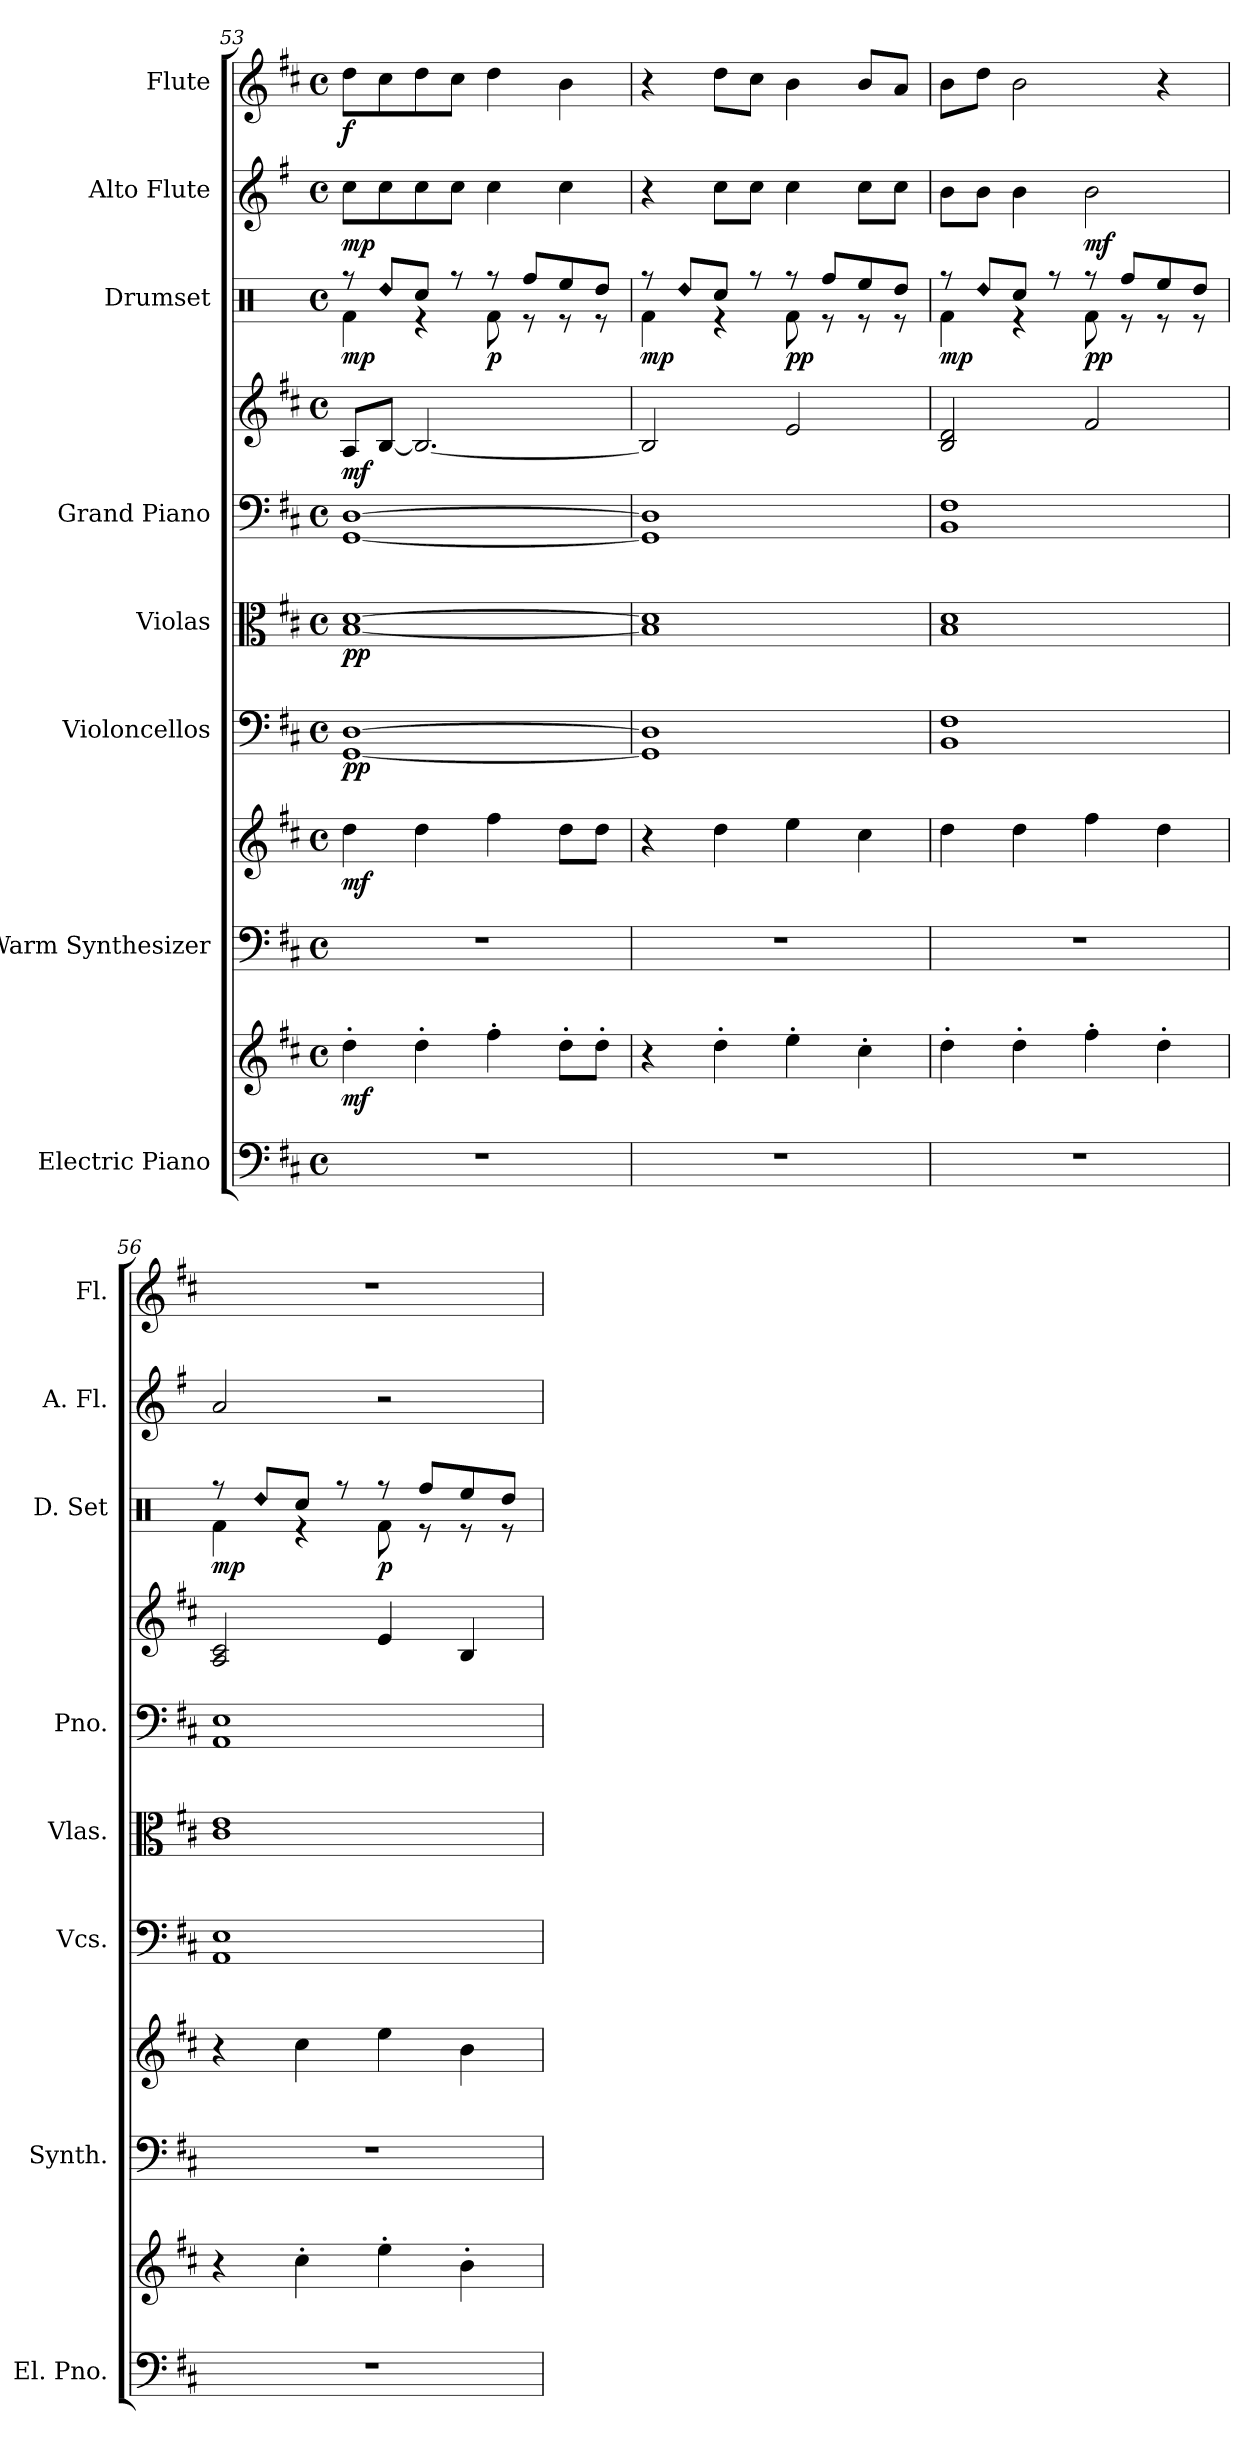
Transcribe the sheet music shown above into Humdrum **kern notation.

**kern	**kern	**dynam	**kern	**kern	**dynam	**kern	**dynam	**kern	**dynam	**kern	**kern	**dynam	**kern	**dynam	**kern	**dynam	**kern	**dynam
*part8	*part8	*part8	*part7	*part7	*part7	*part6	*part6	*part5	*part5	*part4	*part4	*part4	*part3	*part3	*part2	*part2	*part1	*part1
*staff11	*staff10	*staff10/11	*staff9	*staff8	*staff8/9	*staff7	*staff7	*staff6	*staff6	*staff5	*staff4	*staff4/5	*staff3	*staff3	*staff2	*staff2	*staff1	*staff1
*I"Electric Piano	*	*	*I"Warm Synthesizer	*	*	*I"Violoncellos	*	*I"Violas	*	*I"Grand Piano	*	*	*I"Drumset	*	*I"Alto Flute	*	*I"Flute	*
*I'El. Pno.	*	*	*I'Synth.	*	*	*I'Vcs.	*	*I'Vlas.	*	*I'Pno.	*	*	*I'D. Set	*	*I'A. Fl.	*	*I'Fl.	*
*clefF4	*clefG2	*	*clefF4	*clefG2	*	*clefF4	*	*clefC3	*	*clefF4	*clefG2	*	*clefX	*	*clefG2	*	*clefG2	*
*	*	*	*	*	*	*	*	*	*	*	*	*	*	*	*ITrd3c5	*	*	*
*k[f#c#]	*k[f#c#]	*	*k[f#c#]	*k[f#c#]	*	*k[f#c#]	*	*k[f#c#]	*	*k[f#c#]	*k[f#c#]	*	*k[]	*	*k[f#c#]	*	*k[f#c#]	*
*M4/4	*M4/4	*	*M4/4	*M4/4	*	*M4/4	*	*M4/4	*	*M4/4	*M4/4	*	*M4/4	*	*M4/4	*	*M4/4	*
*met(c)	*met(c)	*	*met(c)	*met(c)	*	*met(c)	*	*met(c)	*	*met(c)	*met(c)	*	*met(c)	*	*met(c)	*	*met(c)	*
=53	=53	=53	=53	=53	=53	=53	=53	=53	=53	=53	=53	=53	=53	=53	=53	=53	=53	=53
*	*	*	*	*	*	*	*	*	*	*	*	*	*^	*	*	*	*	*
!	!	!LO:DY:b	!	!	!LO:DY:b	!	!LO:DY:b	!	!LO:DY:b	!	!	!LO:DY:b	!	!	!LO:DY:b	!	!LO:DY:b	!	!LO:DY:b
1r	4dd'\	mf	1r	4dd\	mf	[1GG [1D	pp	[1B [1d	pp	[1GG [1D	8A/L	mf	8r	4Rf\	mp	8g\L	mp	8dd\L	f
!	!	!	!	!	!	!	!	!	!	!	!	!	!LO:N:head=diamond	!	!	!	!	!	!
.	.	.	.	.	.	.	.	.	.	.	[8B/J	.	8Rdd/L	.	.	8g\	.	8cc#\	.
.	4dd'\	.	.	4dd\	.	.	.	.	.	.	2.B/_	.	8Rcc/J	4r	.	8g\	.	8dd\	.
.	.	.	.	.	.	.	.	.	.	.	.	.	8r	.	.	8g\J	.	8cc#\J	.
!	!	!	!	!	!	!	!	!	!	!	!	!	!	!	!LO:DY:b	!	!	!	!
.	4ff#'\	.	.	4ff#\	.	.	.	.	.	.	.	.	8r	8Rf\	p	4g\	.	4dd\	.
.	.	.	.	.	.	.	.	.	.	.	.	.	8Rff/L	8r	.	.	.	.	.
.	8dd'\L	.	.	8dd\L	.	.	.	.	.	.	.	.	8Ree/	8r	.	4g\	.	4b\	.
.	8dd'\J	.	.	8dd\J	.	.	.	.	.	.	.	.	8Rdd/J	8r	.	.	.	.	.
=54	=54	=54	=54	=54	=54	=54	=54	=54	=54	=54	=54	=54	=54	=54	=54	=54	=54	=54	=54
!	!	!	!	!	!	!	!	!	!	!	!	!	!	!	!LO:DY:b	!	!	!	!
1r	4r	.	1r	4r	.	1GG] 1D]	.	1B] 1d]	.	1GG] 1D]	2B/]	.	8r	4Rf\	mp	4r	.	4r	.
!	!	!	!	!	!	!	!	!	!	!	!	!	!LO:N:head=diamond	!	!	!	!	!	!
.	.	.	.	.	.	.	.	.	.	.	.	.	8Rdd/L	.	.	.	.	.	.
.	4dd'\	.	.	4dd\	.	.	.	.	.	.	.	.	8Rcc/J	4r	.	8g\L	.	8dd\L	.
.	.	.	.	.	.	.	.	.	.	.	.	.	8r	.	.	8g\J	.	8cc#\J	.
!	!	!	!	!	!	!	!	!	!	!	!	!	!	!	!LO:DY:b	!	!	!	!
!	!	!	!	!	!	!	!	!	!	!	!	!	!	!	!LO:DY:n=1:b	!	!	!	!
.	4ee'\	.	.	4ee\	.	.	.	.	.	.	2e/	.	8r	8Rf\	p p	4g\	.	4b\	.
.	.	.	.	.	.	.	.	.	.	.	.	.	8Rff/L	8r	.	.	.	.	.
.	4cc#'\	.	.	4cc#\	.	.	.	.	.	.	.	.	8Ree/	8r	.	8g\L	.	8b/L	.
.	.	.	.	.	.	.	.	.	.	.	.	.	8Rdd/J	8r	.	8g\J	.	8a/J	.
=55	=55	=55	=55	=55	=55	=55	=55	=55	=55	=55	=55	=55	=55	=55	=55	=55	=55	=55	=55
!	!	!	!	!	!	!	!	!	!	!	!	!	!	!	!LO:DY:b	!	!	!	!
1r	4dd'\	.	1r	4dd\	.	1BB 1F#	.	1B 1d	.	1BB 1F#	2B/ 2d/	.	8r	4Rf\	mp	8f#\L	.	8b\L	.
!	!	!	!	!	!	!	!	!	!	!	!	!	!LO:N:head=diamond	!	!	!	!	!	!
.	.	.	.	.	.	.	.	.	.	.	.	.	8Rdd/L	.	.	8f#\J	.	8dd\J	.
.	4dd'\	.	.	4dd\	.	.	.	.	.	.	.	.	8Rcc/J	4r	.	4f#\	.	2b\	.
.	.	.	.	.	.	.	.	.	.	.	.	.	8r	.	.	.	.	.	.
!	!	!	!	!	!	!	!	!	!	!	!	!	!	!	!LO:DY:b	!	!	!	!
!	!	!	!	!	!	!	!	!	!	!	!	!	!	!	!LO:DY:n=1:b	!	!LO:DY:b	!	!
.	4ff#'\	.	.	4ff#\	.	.	.	.	.	.	2f#/	.	8r	8Rf\	p p	2f#\	mf	.	.
.	.	.	.	.	.	.	.	.	.	.	.	.	8Rff/L	8r	.	.	.	.	.
.	4dd'\	.	.	4dd\	.	.	.	.	.	.	.	.	8Ree/	8r	.	.	.	4r	.
.	.	.	.	.	.	.	.	.	.	.	.	.	8Rdd/J	8r	.	.	.	.	.
!!LO:PB:g=z
=56	=56	=56	=56	=56	=56	=56	=56	=56	=56	=56	=56	=56	=56	=56	=56	=56	=56	=56	=56
!	!	!	!	!	!	!	!	!	!	!	!	!	!	!	!LO:DY:b	!	!	!	!
1r	4r	.	1r	4r	.	1AA 1E	.	1c# 1e	.	1AA 1E	2A/ 2c#/	.	8r	4Rf\	mp	2e/	.	1r	.
!	!	!	!	!	!	!	!	!	!	!	!	!	!LO:N:head=diamond	!	!	!	!	!	!
.	.	.	.	.	.	.	.	.	.	.	.	.	8Rdd/L	.	.	.	.	.	.
.	4cc#'\	.	.	4cc#\	.	.	.	.	.	.	.	.	8Rcc/J	4r	.	.	.	.	.
.	.	.	.	.	.	.	.	.	.	.	.	.	8r	.	.	.	.	.	.
!	!	!	!	!	!	!	!	!	!	!	!	!	!	!	!LO:DY:b	!	!	!	!
.	4ee'\	.	.	4ee\	.	.	.	.	.	.	4e/	.	8r	8Rf\	p	2r	.	.	.
.	.	.	.	.	.	.	.	.	.	.	.	.	8Rff/L	8r	.	.	.	.	.
.	4b'\	.	.	4b\	.	.	.	.	.	.	4B/	.	8Ree/	8r	.	.	.	.	.
.	.	.	.	.	.	.	.	.	.	.	.	.	8Rdd/J	8r	.	.	.	.	.
*	*	*	*	*	*	*	*	*	*	*	*	*	*v	*v	*	*	*	*	*
=	=	=	=	=	=	=	=	=	=	=	=	=	=	=	=	=	=	=
*-	*-	*-	*-	*-	*-	*-	*-	*-	*-	*-	*-	*-	*-	*-	*-	*-	*-	*-
